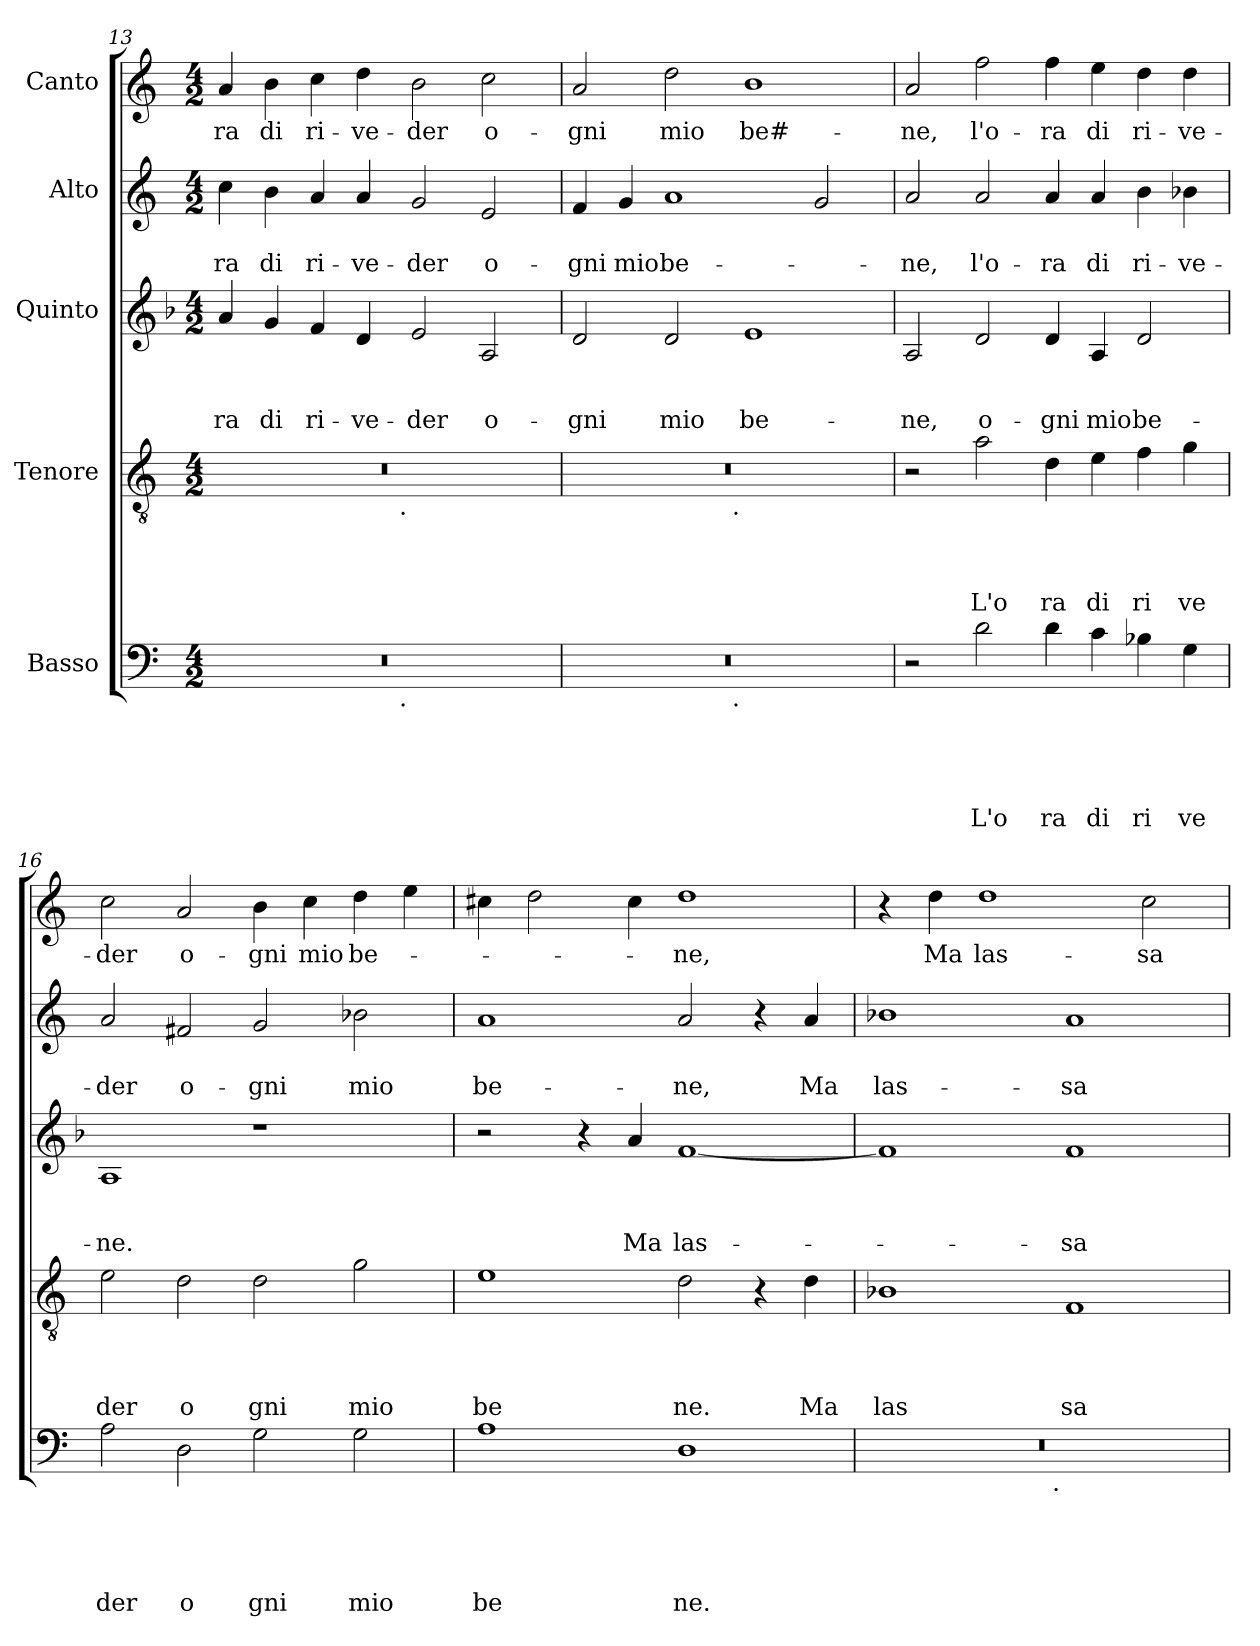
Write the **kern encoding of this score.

**kern	**text	**text	**text	**text	**text	**kern	**text	**text	**text	**text	**kern	**text	**text	**text	**kern	**text	**text	**kern	**text
*part5	*part5	*part5	*part5	*part5	*part5	*part4	*part4	*part4	*part4	*part4	*part3	*part3	*part3	*part3	*part2	*part2	*part2	*part1	*part1
*staff5	*staff5	*staff5	*staff5	*staff5	*staff5	*staff4	*staff4	*staff4	*staff4	*staff4	*staff3	*staff3	*staff3	*staff3	*staff2	*staff2	*staff2	*staff1	*staff1
*I"Basso	*	*	*	*	*	*I"Tenore	*	*	*	*	*I"Quinto	*	*	*	*I"Alto	*	*	*I"Canto	*
!!LO:PB:g=z
*clefF4	*	*	*	*	*	*clefGv2	*	*	*	*	*clefG2	*	*	*	*clefG2	*	*	*clefG2	*
*ITrd-3c-5	*	*	*	*	*	*ITrd-3c-5	*	*	*	*	*	*	*	*	*ITrd-3c-5	*	*	*ITrd-3c-5	*
*k[b-]	*	*	*	*	*	*k[b-]	*	*	*	*	*k[b-]	*	*	*	*k[b-]	*	*	*k[b-]	*
*F:	*	*	*	*	*	*F:	*	*	*	*	*F:	*	*	*	*F:	*	*	*F:	*
*M4/2	*	*	*	*	*	*M4/2	*	*	*	*	*M4/2	*	*	*	*M4/2	*	*	*M4/2	*
=13	=13	=13	=13	=13	=13	=13	=13	=13	=13	=13	=13	=13	=13	=13	=13	=13	=13	=13	=13
!	!	!	!	!	!	!	!	!	!	!	!	!	!	!LO:LY:b	!	!	!LO:LY:b	!	!LO:LY:b
*^	*	*	*	*	*	*^	*	*	*	*	*	*	*	*	*	*	*	*	*
0r	2ryy	.	.	.	.	.	0r	2ryy	.	.	.	.	4a/	.	.	-ra	4ff\	.	-ra	4dd/	-ra
!	!	!	!	!	!	!	!	!	!	!	!	!	!	!	!	!LO:LY:b	!	!	!LO:LY:b	!	!LO:LY:b
.	.	.	.	.	.	.	.	.	.	.	.	.	4g/	.	.	di	4ee\	.	di	4ee\	di
!	!	!	!	!	!	!	!	!	!	!	!	!	!	!	!	!LO:LY:b	!	!	!LO:LY:b	!	!LO:LY:b
.	4...ryy	.	.	.	.	.	.	4...ryy	.	.	.	.	4f/	.	.	ri-	4dd/	.	ri-	4ff\	ri-
!	!	!	!	!	!	!	!	!	!	!	!	!	!	!	!	!LO:LY:b	!	!	!LO:LY:b	!	!LO:LY:b
.	.	.	.	.	.	.	.	.	.	.	.	.	4d/	.	.	-ve-	4dd/	.	-ve-	4gg\	-ve-
!	!	!	!	!	!	!	!	!LO:TX:b:t=.	!	!	!	!	!	!	!	!	!	!	!	!	!
!	!LO:TX:b:t=.	!	!	!	!	!	!	!	!	!	!	!	!	!	!	!	!	!	!	!	!
.	1ryy	.	.	.	.	.	.	1ryy	.	.	.	.	.	.	.	.	.	.	.	.	.
!	!	!	!	!	!	!	!	!	!	!	!	!	!	!	!	!LO:LY:b	!	!	!LO:LY:b	!	!LO:LY:b
.	.	.	.	.	.	.	.	.	.	.	.	.	2e/	.	.	-der	2cc/	.	-der	2ee\	-der
!	!	!	!	!	!	!	!	!	!	!	!	!	!	!	!	!LO:LY:b	!	!	!LO:LY:b	!	!LO:LY:b
.	.	.	.	.	.	.	.	.	.	.	.	.	2A/	.	.	o-	2a/	.	o-	2ff\	o-
.	32ryy	.	.	.	.	.	.	32ryy	.	.	.	.	.	.	.	.	.	.	.	.	.
=14	=14	=14	=14	=14	=14	=14	=14	=14	=14	=14	=14	=14	=14	=14	=14	=14	=14	=14	=14	=14	=14
!	!	!	!	!	!	!	!	!	!	!	!	!	!	!	!	!LO:LY:b	!	!	!LO:LY:b	!	!LO:LY:b
0r	2ryy	.	.	.	.	.	0r	2ryy	.	.	.	.	2d/	.	.	-gni	4b-/	.	-gni	2dd/	-gni
!	!	!	!	!	!	!	!	!	!	!	!	!	!	!	!	!	!	!	!LO:LY:b	!	!
.	.	.	.	.	.	.	.	.	.	.	.	.	.	.	.	.	4cc/	.	mio	.	.
!	!	!	!	!	!	!	!	!	!	!	!	!	!	!	!	!LO:LY:b	!	!	!LO:LY:b	!	!LO:LY:b
.	4...ryy	.	.	.	.	.	.	4...ryy	.	.	.	.	2d/	.	.	mio	1dd	.	be-	2gg\	mio
!	!	!	!	!	!	!	!	!LO:TX:b:t=.	!	!	!	!	!	!	!	!	!	!	!	!	!
!	!LO:TX:b:t=.	!	!	!	!	!	!	!	!	!	!	!	!	!	!	!	!	!	!	!	!
.	1ryy	.	.	.	.	.	.	1ryy	.	.	.	.	.	.	.	.	.	.	.	.	.
!	!	!	!	!	!	!	!	!	!	!	!	!	!	!	!	!LO:LY:b	!	!	!	!	!LO:LY:b
.	.	.	.	.	.	.	.	.	.	.	.	.	1e	.	.	be-	.	.	.	1ee	be#-
.	.	.	.	.	.	.	.	.	.	.	.	.	.	.	.	.	2cc/	.	.	.	.
.	32ryy	.	.	.	.	.	.	32ryy	.	.	.	.	.	.	.	.	.	.	.	.	.
=15	=15	=15	=15	=15	=15	=15	=15	=15	=15	=15	=15	=15	=15	=15	=15	=15	=15	=15	=15	=15	=15
!	!	!	!	!	!	!	!	!	!	!	!	!	!	!	!	!LO:LY:b	!	!	!LO:LY:b	!	!LO:LY:b
*v	*v	*	*	*	*	*	*	*	*	*	*	*	*	*	*	*	*	*	*	*	*
*	*	*	*	*	*	*v	*v	*	*	*	*	*	*	*	*	*	*	*	*	*
2r	.	.	.	.	.	2r	.	.	.	.	2A/	.	.	-ne,	2dd/	.	-ne,	2dd/	-ne,
!	!	!	!	!	!LO:LY:b	!	!	!	!	!LO:LY:b	!	!	!	!LO:LY:b	!	!	!LO:LY:b	!	!LO:LY:b
2g\	.	.	.	.	L'o	2dd\	.	.	.	L'o	2d/	.	.	o-	2dd/	.	l'o-	2bb-\	l'o-
!	!	!	!	!	!LO:LY:b	!	!	!	!	!LO:LY:b	!	!	!	!LO:LY:b	!	!	!LO:LY:b	!	!LO:LY:b
4g\	.	.	.	.	ra	4g\	.	.	.	ra	4d/	.	.	-gni	4dd/	.	-ra	4bb-\	-ra
!	!	!	!	!	!LO:LY:b	!	!	!	!	!LO:LY:b	!	!	!	!LO:LY:b	!	!	!LO:LY:b	!	!LO:LY:b
4f\	.	.	.	.	di	4a\	.	.	.	di	4A/	.	.	mio	4dd/	.	di	4aa\	di
!	!	!	!	!	!LO:LY:b	!	!	!	!	!LO:LY:b	!	!	!	!LO:LY:b	!	!	!LO:LY:b	!	!LO:LY:b
4e-X\	.	.	.	.	ri	4b-\	.	.	.	ri	2d/	.	.	be-	4ee\	.	ri-	4gg\	ri-
!	!	!	!	!	!LO:LY:b	!	!	!	!	!LO:LY:b	!	!	!	!	!	!	!LO:LY:b	!	!LO:LY:b
4c\	.	.	.	.	ve	4cc\	.	.	.	ve	.	.	.	.	4ee-X\	.	-ve-	4gg\	-ve-
=16	=16	=16	=16	=16	=16	=16	=16	=16	=16	=16	=16	=16	=16	=16	=16	=16	=16	=16	=16
!	!	!	!	!	!LO:LY:b	!	!	!	!	!LO:LY:b	!	!	!	!LO:LY:b	!	!	!LO:LY:b	!	!LO:LY:b
2d\	.	.	.	.	der	2a\	.	.	.	der	1A	.	.	-ne.	2dd/	.	-der	2ff\	-der
!	!	!	!	!	!LO:LY:b	!	!	!	!	!LO:LY:b	!	!	!	!	!	!	!LO:LY:b	!	!LO:LY:b
2G\	.	.	.	.	o	2g\	.	.	.	o	.	.	.	.	2bn/	.	o-	2dd/	o-
!	!	!	!	!	!LO:LY:b	!	!	!	!	!LO:LY:b	!	!	!	!	!	!	!LO:LY:b	!	!LO:LY:b
2c\	.	.	.	.	gni	2g\	.	.	.	gni	1r	.	.	.	2cc/	.	-gni	4ee\	-gni
!	!	!	!	!	!	!	!	!	!	!	!	!	!	!	!	!	!	!	!LO:LY:b
.	.	.	.	.	.	.	.	.	.	.	.	.	.	.	.	.	.	4ff\	mio
!	!	!	!	!	!LO:LY:b	!	!	!	!	!LO:LY:b	!	!	!	!	!	!	!LO:LY:b	!	!LO:LY:b
2c\	.	.	.	.	mio	2cc\	.	.	.	mio	.	.	.	.	2ee-X\	.	mio	4gg\	be-
.	.	.	.	.	.	.	.	.	.	.	.	.	.	.	.	.	.	4aa\	.
=17	=17	=17	=17	=17	=17	=17	=17	=17	=17	=17	=17	=17	=17	=17	=17	=17	=17	=17	=17
!	!	!	!	!	!LO:LY:b	!	!	!	!	!LO:LY:b	!	!	!	!	!	!	!LO:LY:b	!	!
1d	.	.	.	.	be	1a	.	.	.	be	2r	.	.	.	1dd	.	be-	4ff#X\	.
.	.	.	.	.	.	.	.	.	.	.	.	.	.	.	.	.	.	2gg\	.
.	.	.	.	.	.	.	.	.	.	.	4r	.	.	.	.	.	.	.	.
!	!	!	!	!	!	!	!	!	!	!	!	!	!	!LO:LY:b	!	!	!	!	!
.	.	.	.	.	.	.	.	.	.	.	4a/	.	.	Ma	.	.	.	4ff#\	.
!	!	!	!	!	!LO:LY:b	!	!	!	!	!LO:LY:b	!	!	!	!LO:LY:b	!	!	!LO:LY:b	!	!LO:LY:b
1G	.	.	.	.	ne.	2g\	.	.	.	ne.	[<1f	.	.	las-	2dd/	.	-ne,	1gg	-ne,
.	.	.	.	.	.	4r	.	.	.	.	.	.	.	.	4r	.	.	.	.
!	!	!	!	!	!	!	!	!	!	!LO:LY:b	!	!	!	!	!	!	!LO:LY:b	!	!
.	.	.	.	.	.	4g\	.	.	.	Ma	.	.	.	.	4dd/	.	Ma	.	.
=18	=18	=18	=18	=18	=18	=18	=18	=18	=18	=18	=18	=18	=18	=18	=18	=18	=18	=18	=18
!	!	!	!	!	!	!	!	!	!	!LO:LY:b	!	!	!	!	!	!	!LO:LY:b	!	!
*^	*	*	*	*	*	*	*	*	*	*	*	*	*	*	*	*	*	*	*
0r	2ryy	.	.	.	.	.	1e-X	.	.	.	las	1f]	.	.	.	1ee-X	.	las-	4r	.
!	!	!	!	!	!	!	!	!	!	!	!	!	!	!	!	!	!	!	!	!LO:LY:b
.	.	.	.	.	.	.	.	.	.	.	.	.	.	.	.	.	.	.	4gg\	Ma
!	!	!	!	!	!	!	!	!	!	!	!	!	!	!	!	!	!	!	!	!LO:LY:b
.	4...ryy	.	.	.	.	.	.	.	.	.	.	.	.	.	.	.	.	.	1gg	las-
!	!LO:TX:b:t=.	!	!	!	!	!	!	!	!	!	!	!	!	!	!	!	!	!	!	!
.	1ryy	.	.	.	.	.	.	.	.	.	.	.	.	.	.	.	.	.	.	.
!	!	!	!	!	!	!	!	!	!	!	!LO:LY:b	!	!	!	!LO:LY:b	!	!	!LO:LY:b	!	!
.	.	.	.	.	.	.	1B-	.	.	.	sa	1f	.	.	-sa	1dd	.	-sa	.	.
!	!	!	!	!	!	!	!	!	!	!	!	!	!	!	!	!	!	!	!	!LO:LY:b
.	.	.	.	.	.	.	.	.	.	.	.	.	.	.	.	.	.	.	2ff\	-sa
.	32ryy	.	.	.	.	.	.	.	.	.	.	.	.	.	.	.	.	.	.	.
*v	*v	*	*	*	*	*	*	*	*	*	*	*	*	*	*	*	*	*	*	*
=	=	=	=	=	=	=	=	=	=	=	=	=	=	=	=	=	=	=	=
*-	*-	*-	*-	*-	*-	*-	*-	*-	*-	*-	*-	*-	*-	*-	*-	*-	*-	*-	*-
